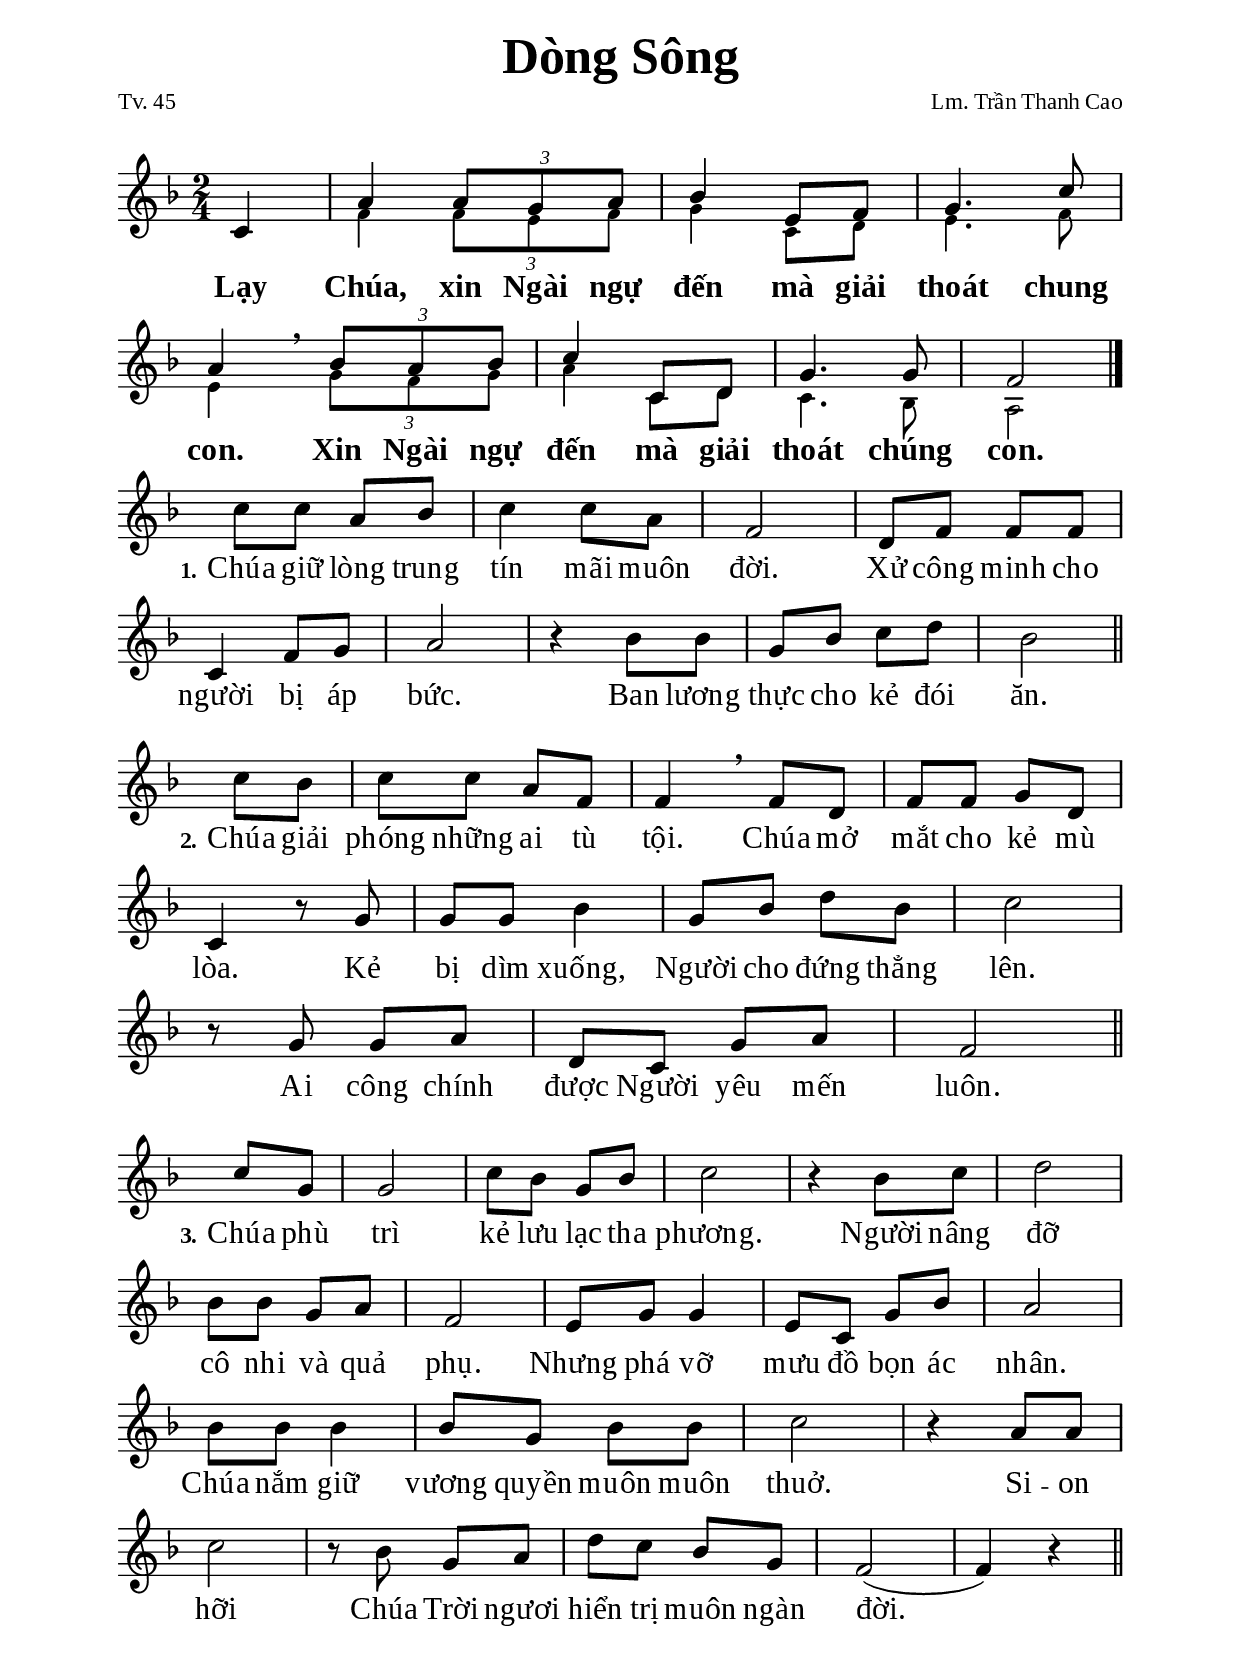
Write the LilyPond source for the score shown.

% Cài đặt chung
\version "2.20.0"
\include "english.ly"

\header {
  title = \markup { \fontsize #3 "Dòng Sông" }
  poet = "Tv. 45"
  composer = "Lm. Trần Thanh Cao"
  arranger = " "
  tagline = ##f
}

\paper {
  #(set-paper-size "a4")
  top-margin = 10\mm
  bottom-margin = 10\mm
  left-margin = 20\mm
  right-margin = 20\mm
  indent = #0
  #(define fonts
    (make-pango-font-tree
      "Liberation Serif"
      "Liberation Serif"
      "Liberation Serif"
      (/ 20 20)))
  page-count = #1
}

% Nhạc điệp khúc
nhacDiepKhucSop = \relative c' {
  \partial 4 c4 |
  a' \tuplet 3/2 { a8 g a } |
  bf4 e,8 f |
  g4. c8 |
  a4 \breathe \tuplet 3/2 { bf8 a bf } |
  c4 c,8 d |
  g4. g8 |
  f2 \bar "|."
}

nhacDiepKhucBas = \relative c' {
  \skip 4
  f4 \tuplet 3/2 { f8 e f } |
  g4 c,8 d |
  e4. f8 |
  e4 \tuplet 3/2 { g8 f g } |
  a4 c,8 d |
  c4. bf8 |
  a2
}

% Nhạc phiên khúc
nhacPhienKhucMot = \relative c'' {
  c8 c a bf |
  c4 c8 a |
  f2 |
  d8 f f f | \break
  c4 f8 g |
  a2 |
  r4 bf8 bf |
  g bf c d |
  bf2 \bar "||"
}

nhacPhienKhucHai = \relative c' {
  \partial 4 c'8 bf |
  c c a f |
  f4 \breathe f8 d |
  f f g d |
  c4 r8 g' |
  g g bf4 |
  g8 bf d bf |
  c2 |
  r8 g g a |
  d, c g' a |
  f2 \bar "||"
}

nhacPhienKhucBa = \relative c' {
  \partial 4 c'8 g |
  g2 |
  c8 bf g bf |
  c2 |
  r4 bf8 c |
  d2 |
  bf8 bf g a |
  f2 |
  e8 g g4 |
  e8 c g' bf |
  a2 |
  bf8 bf bf4 |
  bf8 g bf bf |
  c2 |
  r4 a8 a |
  c2 |
  r8 bf g a |
  d c bf g |
  f2 ( |
  f4) r4 \bar "||"
}

% Lời điệp khúc
loiDiepKhuc = \lyricmode {
  Lạy Chúa, xin Ngài ngự đến mà giải thoát chung con.
  Xin Ngài ngự đến mà giải thoát chúng con.
}

% Lời phiên khúc
loiPhienKhucMot = \lyricmode {
  \set stanza = #"1."
  Chúa giữ lòng trung tín mãi muôn đời.
  Xử công minh cho người bị áp bức.
  Ban lương thực cho kẻ đói ăn.
}

loiPhienKhucHai = \lyricmode {
  \set stanza = #"2."
  Chúa giải phóng những ai tù tội.
  Chúa mở mắt cho kẻ mù lòa.
  Kẻ bị dìm xuống, Người cho đứng thẳng lên.
  Ai công chính được Người yêu mến luôn.
}

loiPhienKhucBa = \lyricmode {
  \set stanza = #"3."
  Chúa phù trì kẻ lưu lạc tha phương.
  Người nâng đỡ cô nhi và quả phụ.
  Nhưng phá vỡ mưu đồ bọn ác nhân.
  Chúa nắm giữ vương quyền muôn muôn thuở.
  Si -- on hỡi Chúa Trời ngươi hiển trị muôn ngàn đời.
}


% Dàn trang
\score {
  \new ChoirStaff <<
    \new Staff = diepKhuc \with {
        \consists "Merge_rests_engraver"
        \magnifyStaff #(magstep +1)
      }
      <<
      \new Voice = beSop {
        \voiceOne \key f \major \time 2/4 \nhacDiepKhucSop
      }
      \new Voice = beBas {
        \override NoteHead.font-size = #-2
        \voiceTwo \key f \major \time 2/4 \nhacDiepKhucBas
      }
    >>
    \new Lyrics \lyricsto beSop \loiDiepKhuc
  >>
  \layout {
    \override Lyrics.LyricText.font-series = #'bold
    \override Lyrics.LyricText.font-size = #+3
    \override Lyrics.LyricSpace.minimum-distance = #2.0
    \override Score.BarNumber.break-visibility = ##(#f #f #f)
    \override Score.SpacingSpanner.uniform-stretching = ##t
  }
}

\score {
  \new ChoirStaff <<
    \new Staff = phienKhuc \with {
        \magnifyStaff #(magstep +1)
      }
      <<
      \new Voice = beSop {
        \key f \major \time 2/4 \nhacPhienKhucMot
      }
    >>
    \new Lyrics \lyricsto beSop \loiPhienKhucMot
  >>
  \layout {
    \override Staff.TimeSignature.transparent = ##t
    \override Lyrics.LyricText.font-size = #+3
    \override Lyrics.LyricSpace.minimum-distance = #0.5
    \override Score.BarNumber.break-visibility = ##(#f #f #f)
    \override Score.SpacingSpanner.uniform-stretching = ##t
  }
}

\score {
  \new ChoirStaff <<
    \new Staff = phienKhuc \with {
        \magnifyStaff #(magstep +1)
      }
      <<
      \new Voice = beSop {
        \key f \major \time 2/4 \nhacPhienKhucHai
      }
    >>
    \new Lyrics \lyricsto beSop \loiPhienKhucHai
  >>
  \layout {
    \override Staff.TimeSignature.transparent = ##t
    \override Lyrics.LyricText.font-size = #+3
    \override Lyrics.LyricSpace.minimum-distance = #0.5
    \override Score.BarNumber.break-visibility = ##(#f #f #f)
    \override Score.SpacingSpanner.uniform-stretching = ##t
  }
}

\score {
  \new ChoirStaff <<
    \new Staff = phienKhuc \with {
        \magnifyStaff #(magstep +1)
      }
      <<
      \new Voice = beSop {
        \key f \major \time 2/4 \nhacPhienKhucBa
      }
    >>
    \new Lyrics \lyricsto beSop \loiPhienKhucBa
  >>
  \layout {
    \override Staff.TimeSignature.transparent = ##t
    \override Lyrics.LyricText.font-size = #+3
    \override Lyrics.LyricSpace.minimum-distance = #0.5
    \override Score.BarNumber.break-visibility = ##(#f #f #f)
    \override Score.SpacingSpanner.uniform-stretching = ##t
  }
}
